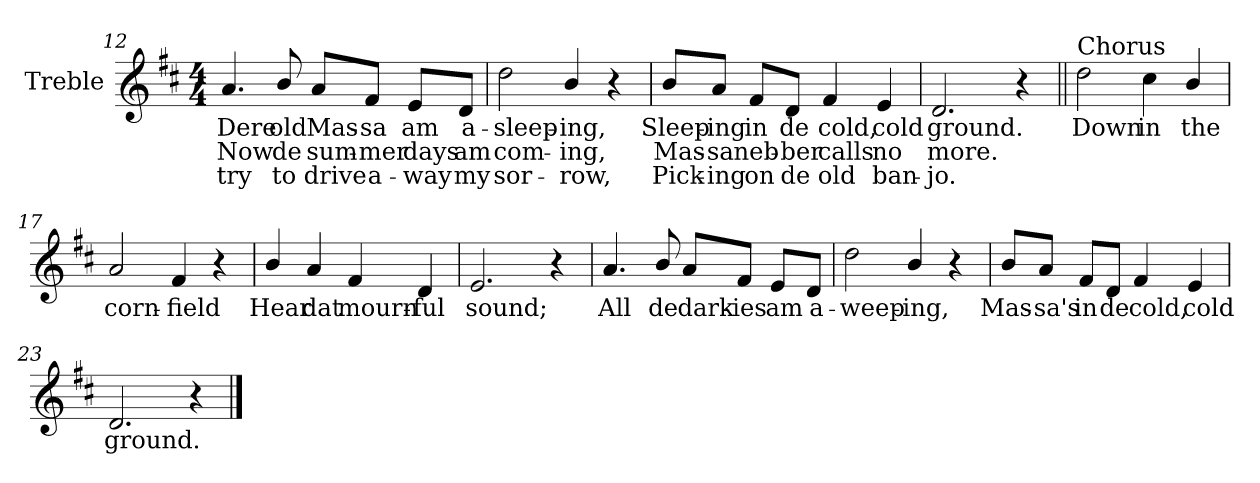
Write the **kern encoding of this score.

**kern	**text	**text	**text
*part1	*part1	*part1	*part1
*staff1	*staff1	*staff1	*staff1
*I"Treble	*	*	*
*I'Tr.	*	*	*
*clefG2	*	*	*
*k[f#c#]	*	*	*
*D:	*	*	*
*M4/4	*	*	*
=12	=12	=12	=12
!	!LO:LY:b:color=#000000	!LO:LY:b:color=#000000	!LO:LY:b:color=#000000
4.ai/	Dere	Now	try
!	!LO:LY:b:color=#000000	!LO:LY:b:color=#000000	!LO:LY:b:color=#000000
8bi/	old	de	to
!	!LO:LY:b:color=#000000	!LO:LY:b:color=#000000	!LO:LY:b:color=#000000
8ai/L	Mas-	sum-	drive
!	!LO:LY:b:color=#000000	!LO:LY:b:color=#000000	!LO:LY:b:color=#000000
8f#i/J	-sa	-mer	a-
!	!LO:LY:b:color=#000000	!LO:LY:b:color=#000000	!LO:LY:b:color=#000000
8ei/L	am	days	-way
!	!LO:LY:b:color=#000000	!LO:LY:b:color=#000000	!LO:LY:b:color=#000000
8di/J	a-	am	my
!!LO:LB:g=z
=13	=13	=13	=13
!	!LO:LY:b:color=#000000	!LO:LY:b:color=#000000	!LO:LY:b:color=#000000
2ddi\	-sleep-	com-	sor-
!	!LO:LY:b:color=#000000	!LO:LY:b:color=#000000	!LO:LY:b:color=#000000
4bi/	-ing,	-ing,	-row,
4r	.	.	.
=14	=14	=14	=14
!	!LO:LY:b:color=#000000	!LO:LY:b:color=#000000	!LO:LY:b:color=#000000
8bi/L	Sleep-	Mas-	Pick-
!	!LO:LY:b:color=#000000	!LO:LY:b:color=#000000	!LO:LY:b:color=#000000
8ai/J	-ing	-sa	-ing
!	!LO:LY:b:color=#000000	!LO:LY:b:color=#000000	!LO:LY:b:color=#000000
8f#i/L	in	neb-	on
!	!LO:LY:b:color=#000000	!LO:LY:b:color=#000000	!LO:LY:b:color=#000000
8di/J	de	-ber	de
!	!LO:LY:b:color=#000000	!LO:LY:b:color=#000000	!LO:LY:b:color=#000000
4f#i/	cold,	calls	old
!	!LO:LY:b:color=#000000	!LO:LY:b:color=#000000	!LO:LY:b:color=#000000
4ei/	cold	no	ban-
=15	=15	=15	=15
!	!LO:LY:b:color=#000000	!LO:LY:b:color=#000000	!LO:LY:b:color=#000000
2.di/	ground.	more.	-jo.
4r	.	.	.
=16||	=16||	=16||	=16||
!LO:TX:a:t=Chorus	!	!	!
!	!LO:LY:b:color=#000000	!	!
2ddi\	Down	.	.
!	!LO:LY:b:color=#000000	!	!
4cc#i\	in	.	.
!	!LO:LY:b:color=#000000	!	!
4bi/	the	.	.
=17	=17	=17	=17
!	!LO:LY:b:color=#000000	!	!
2ai/	corn-	.	.
!	!LO:LY:b:color=#000000	!	!
4f#i/	-field	.	.
4r	.	.	.
!!LO:LB:g=z
=18	=18	=18	=18
!	!LO:LY:b:color=#000000	!	!
4bi/	Hear	.	.
!	!LO:LY:b:color=#000000	!	!
4ai/	dat	.	.
!	!LO:LY:b:color=#000000	!	!
4f#i/	mourn-	.	.
!	!LO:LY:b:color=#000000	!	!
4di/	-ful	.	.
=19	=19	=19	=19
!	!LO:LY:b:color=#000000	!	!
2.ei/	sound;	.	.
4r	.	.	.
=20	=20	=20	=20
!	!LO:LY:b:color=#000000	!	!
4.ai/	All	.	.
!	!LO:LY:b:color=#000000	!	!
8bi/	de	.	.
!	!LO:LY:b:color=#000000	!	!
8ai/L	dark-	.	.
!	!LO:LY:b:color=#000000	!	!
8f#i/J	-ies	.	.
!	!LO:LY:b:color=#000000	!	!
8ei/L	am	.	.
!	!LO:LY:b:color=#000000	!	!
8di/J	a-	.	.
!!LO:LB:g=z
=21	=21	=21	=21
!	!LO:LY:b:color=#000000	!	!
2ddi\	-weep-	.	.
!	!LO:LY:b:color=#000000	!	!
4bi/	-ing,	.	.
4r	.	.	.
=22	=22	=22	=22
!	!LO:LY:b:color=#000000	!	!
8bi/L	Mas-	.	.
!	!LO:LY:b:color=#000000	!	!
8ai/J	-sa's	.	.
!	!LO:LY:b:color=#000000	!	!
8f#i/L	in	.	.
!	!LO:LY:b:color=#000000	!	!
8di/J	de	.	.
!	!LO:LY:b:color=#000000	!	!
4f#i/	cold,	.	.
!	!LO:LY:b:color=#000000	!	!
4ei/	cold	.	.
=23	=23	=23	=23
!	!LO:LY:b:color=#000000	!	!
2.di/	ground.	.	.
4r	.	.	.
==	==	==	==
*-	*-	*-	*-
